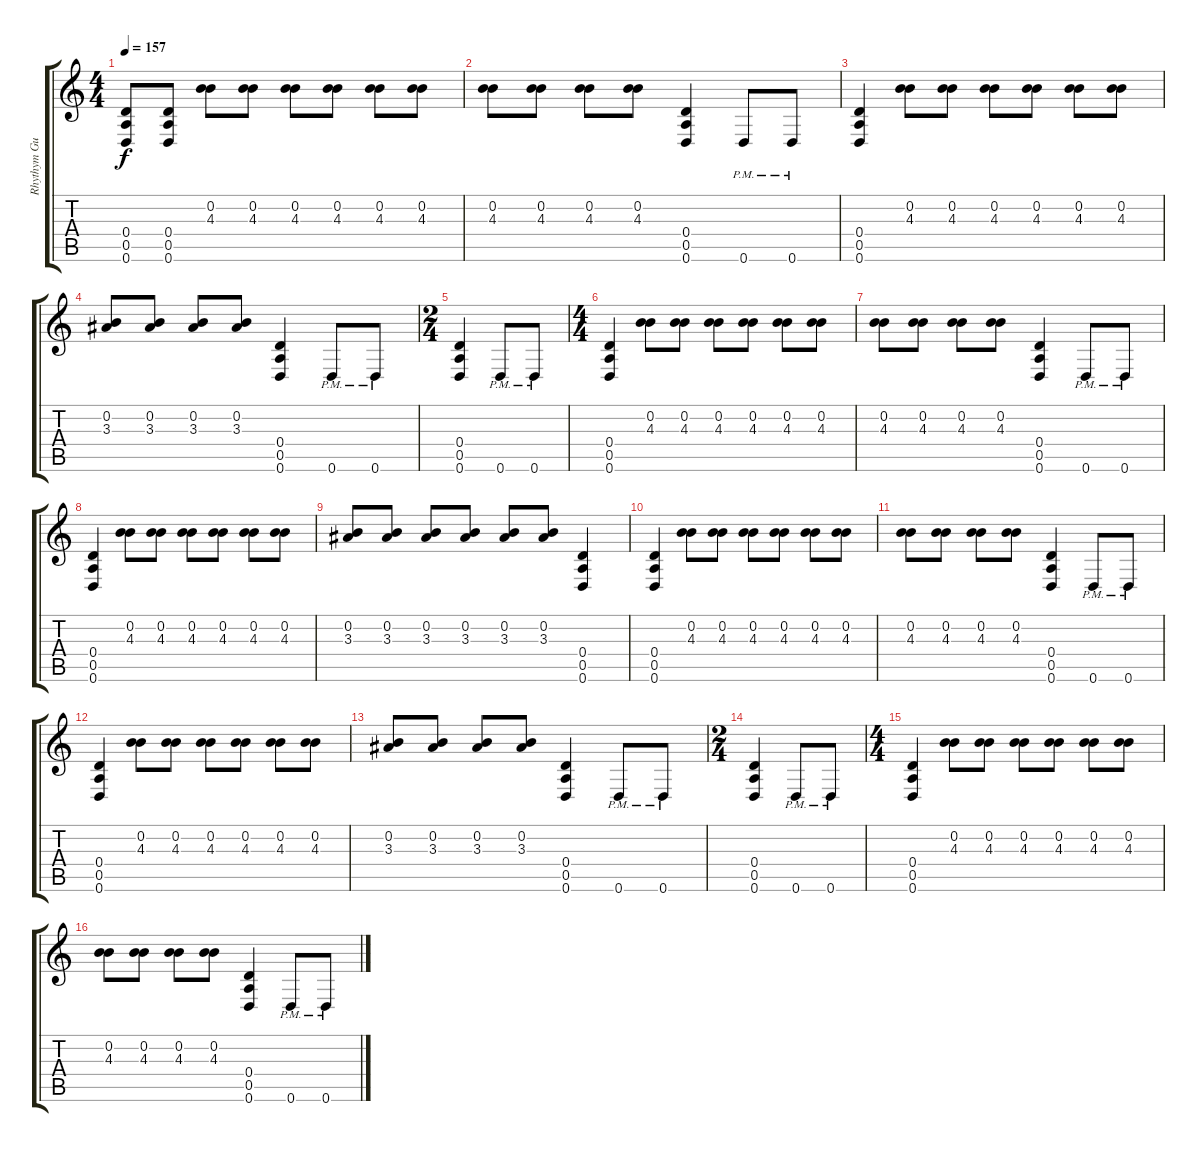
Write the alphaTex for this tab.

\track ("Rhythym Guitar" "Rhythym Gu") {instrument distortionguitar}
\staff {score tabs}
\tuning (E4 B3 G3 D3 A2 D2) {hide}
\ts (4 4)
\tempo 157
\clef g2
\ks c
(0.4 0.5 0.6).8{dy f} (0.4 0.5 0.6).8 (0.2 4.3).8 (0.2 4.3).8 (0.2 4.3).8 (0.2 4.3).8 (0.2 4.3).8 (0.2 4.3).8 |
(0.2 4.3).8 (0.2 4.3).8 (0.2 4.3).8 (0.2 4.3).8 (0.4 0.5 0.6).4 0.6{pm}.8 0.6{pm}.8 |
(0.4 0.5 0.6).4 (0.2 4.3).8 (0.2 4.3).8 (0.2 4.3).8 (0.2 4.3).8 (0.2 4.3).8 (0.2 4.3).8 |
(0.2 3.3).8 (0.2 3.3).8 (0.2 3.3).8 (0.2 3.3).8 (0.4 0.5 0.6).4 0.6{pm}.8 0.6{pm}.8 |
\ts (2 4)
(0.4 0.5 0.6).4 0.6{pm}.8 0.6{pm}.8 |
\ts (4 4)
(0.4 0.5 0.6).4 (0.2 4.3).8 (0.2 4.3).8 (0.2 4.3).8 (0.2 4.3).8 (0.2 4.3).8 (0.2 4.3).8 |
(0.2 4.3).8 (0.2 4.3).8 (0.2 4.3).8 (0.2 4.3).8 (0.4 0.5 0.6).4 0.6{pm}.8 0.6{pm}.8 |
(0.4 0.5 0.6).4 (0.2 4.3).8 (0.2 4.3).8 (0.2 4.3).8 (0.2 4.3).8 (0.2 4.3).8 (0.2 4.3).8 |
(0.2 3.3).8 (0.2 3.3).8 (0.2 3.3).8 (0.2 3.3).8 (0.2 3.3).8 (0.2 3.3).8 (0.4 0.5 0.6).4 |
(0.4 0.5 0.6).4 (0.2 4.3).8 (0.2 4.3).8 (0.2 4.3).8 (0.2 4.3).8 (0.2 4.3).8 (0.2 4.3).8 |
(0.2 4.3).8 (0.2 4.3).8 (0.2 4.3).8 (0.2 4.3).8 (0.4 0.5 0.6).4 0.6{pm}.8 0.6{pm}.8 |
(0.4 0.5 0.6).4 (0.2 4.3).8 (0.2 4.3).8 (0.2 4.3).8 (0.2 4.3).8 (0.2 4.3).8 (0.2 4.3).8 |
(0.2 3.3).8 (0.2 3.3).8 (0.2 3.3).8 (0.2 3.3).8 (0.4 0.5 0.6).4 0.6{pm}.8 0.6{pm}.8 |
\ts (2 4)
(0.4 0.5 0.6).4 0.6{pm}.8 0.6{pm}.8 |
\ts (4 4)
(0.4 0.5 0.6).4 (0.2 4.3).8 (0.2 4.3).8 (0.2 4.3).8 (0.2 4.3).8 (0.2 4.3).8 (0.2 4.3).8 |
(0.2 4.3).8 (0.2 4.3).8 (0.2 4.3).8 (0.2 4.3).8 (0.4 0.5 0.6).4 0.6{pm}.8 0.6{pm}.8
